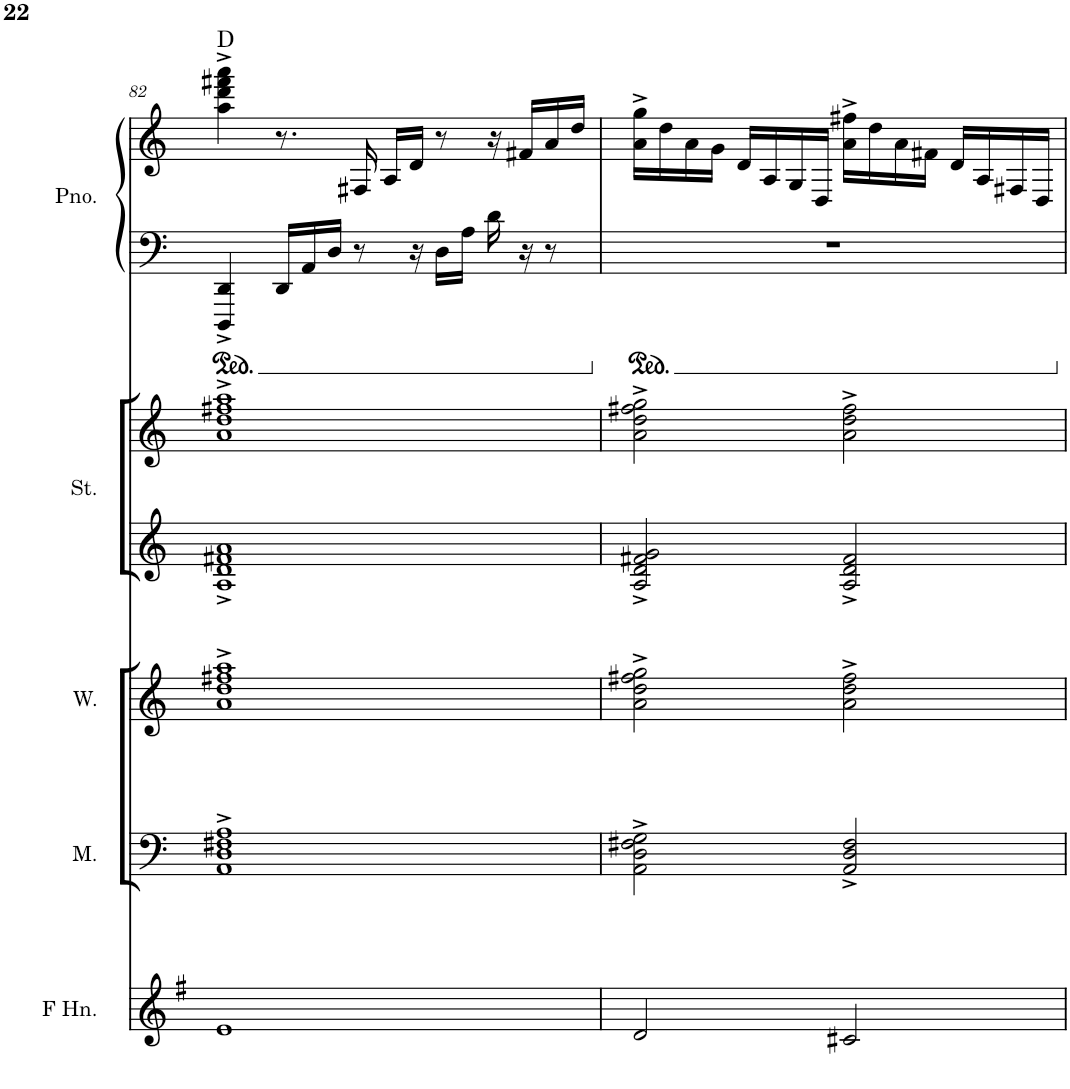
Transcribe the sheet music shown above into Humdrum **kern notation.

**kern	**kern	**kern	**kern	**kern	**kern	**kern	**harte
*part5	*part4	*part3	*part2	*part2	*part1	*part1	*part1
*staff7	*staff6	*staff5	*staff4	*staff3	*staff2	*staff1	*
*I"Horn in F	*I"Men	*I"Women	*I"Strings	*	*I"Piano	*	*
*	*I'M.	*I'W.	*I'St.	*	*I'Pno.	*	*
!!LO:PB:g=z
*clefG2	*clefF4	*clefG2	*clefG2	*clefG2	*clefF4	*clefG2	*
*Trd4c7	*	*	*	*	*	*	*
*k[f#]	*k[]	*k[]	*k[]	*k[]	*k[]	*k[]	*
*M4/4	*M4/4	*M4/4	*M4/4	*M4/4	*M4/4	*M4/4	*
=82	=82	=82	=82	=82	=82	=82	=82
1e	1AA^ 1D^ 1F#X^ 1A^	1a^ 1dd^ 1ff#X^ 1aa^	1A^ 1d^ 1f#X^ 1a^	1a^ 1dd^ 1ff#X^ 1aa^	4DDD/^ 4DD/^	4aa\^ 4ddd\^ 4fff#X\^ 4aaa\^	D:maj
.	.	.	.	.	16DD/LL	8.r	.
.	.	.	.	.	16AA/	.	.
.	.	.	.	.	16D/JJ	.	.
.	.	.	.	.	8r	16F#X/	.
.	.	.	.	.	.	16A/LL	.
.	.	.	.	.	16r	16d/JJ	.
.	.	.	.	.	16D\LL	8r	.
.	.	.	.	.	16A\JJ	.	.
.	.	.	.	.	16d\	16r	.
.	.	.	.	.	16r	16f#X/LL	.
.	.	.	.	.	8r	16a/	.
.	.	.	.	.	.	16dd/JJ	.
=83	=83	=83	=83	=83	=83	=83	=83
2d/	2AA\^ 2D\^ 2F#X\^ 2G\^	2a\^ 2dd\^ 2ff#X\^ 2gg\^	2A/^ 2d/^ 2f#X/^ 2g/^	2a\^ 2dd\^ 2ff#X\^ 2gg\^	1r	16a\^ 16gg\^LL	.
.	.	.	.	.	.	16dd\	.
.	.	.	.	.	.	16a\	.
.	.	.	.	.	.	16g\JJ	.
.	.	.	.	.	.	16d/LL	.
.	.	.	.	.	.	16A/	.
.	.	.	.	.	.	16G/	.
.	.	.	.	.	.	16D/JJ	.
2c#X/	2AA/^ 2D/^ 2F#/^	2a\^ 2dd\^ 2ff#\^	2A/^ 2d/^ 2f#/^	2a\^ 2dd\^ 2ff#\^	.	16a\^ 16ff#X\^LL	.
.	.	.	.	.	.	16dd\	.
.	.	.	.	.	.	16a\	.
.	.	.	.	.	.	16f#X\JJ	.
.	.	.	.	.	.	16d/LL	.
.	.	.	.	.	.	16A/	.
.	.	.	.	.	.	16F#X/	.
.	.	.	.	.	.	16D/JJ	.
=	=	=	=	=	=	=	=
*-	*-	*-	*-	*-	*-	*-	*-
